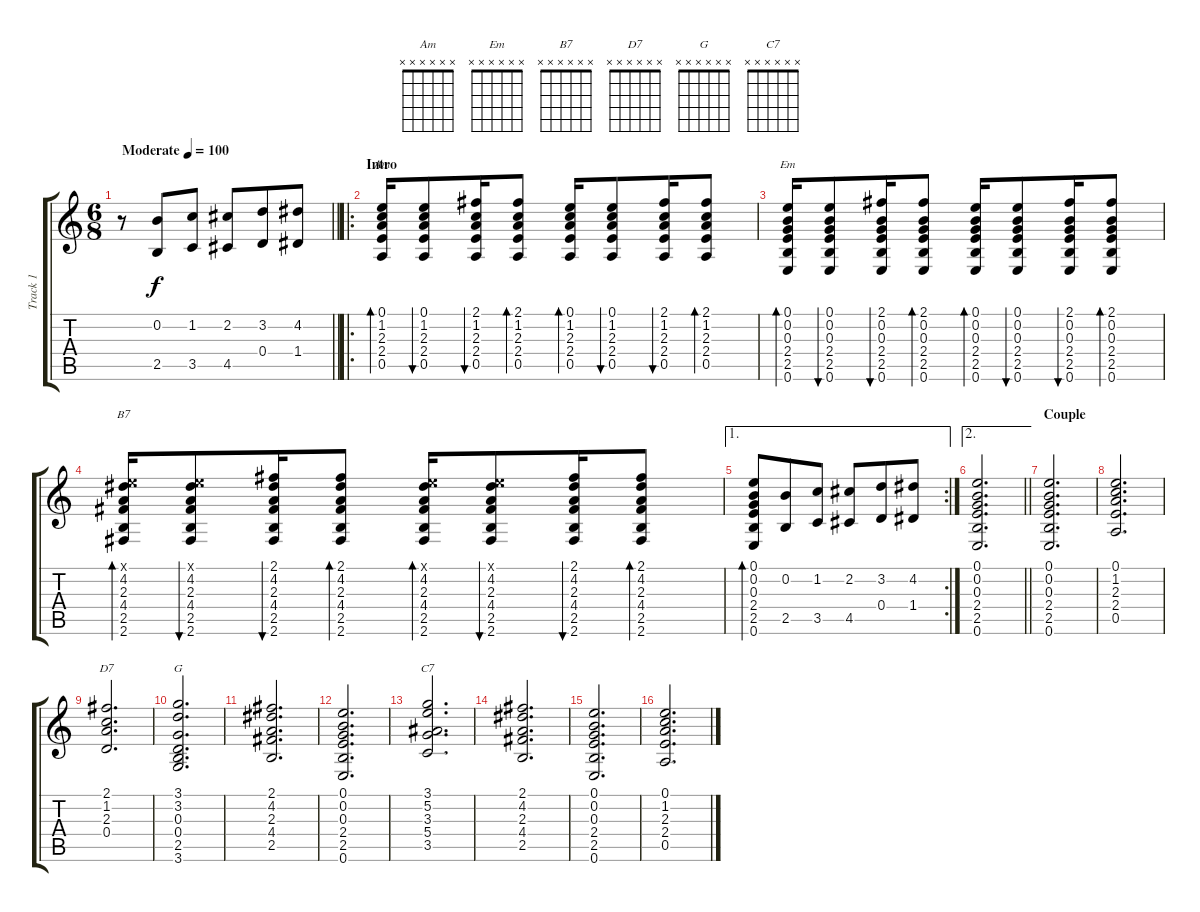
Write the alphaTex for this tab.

\track ("Track 1" "Track 1") {instrument acousticguitarsteel}
\staff {score tabs}
\tuning (E4 B3 G3 D3 A2 E2) {hide}
\chord ("Am" x x x x x x)
\chord ("Em" x x x x x x)
\chord ("B7" x x x x x x)
\chord ("D7" x x x x x x)
\chord ("G" x x x x x x)
\chord ("C7" x x x x x x)
\ts (6 8)
\tempo (100 "Moderate")
\clef g2
\barLineRight lightlight
\ks c
r.8{dy f instrument acousticguitarsteel} (0.2 2.5).8 (1.2 3.5).8 (2.2 4.5).8 (3.2 0.4).8 (4.2 1.4).8 |
\ro
\section ("" "Intro")
(0.1 1.2 2.3 2.4 0.5).16{bd 30 ch "Am"} (0.1 1.2 2.3 2.4 0.5).8{bu 30} (2.1 1.2 2.3 2.4 0.5).16{bu 30} (2.1 1.2 2.3 2.4 0.5).8{bd 30} (0.1 1.2 2.3 2.4 0.5).16{bd 30} (0.1 1.2 2.3 2.4 0.5).8{bu 30} (2.1 1.2 2.3 2.4 0.5).16{bu 30} (2.1 1.2 2.3 2.4 0.5).8{bd 30} |
(0.1 0.2 0.3 2.4 2.5 0.6).16{bd 30 ch "Em"} (0.1 0.2 0.3 2.4 2.5 0.6).8{bu 30} (2.1 0.2 0.3 2.4 2.5 0.6).16{bu 30} (2.1 0.2 0.3 2.4 2.5 0.6).8{bd 30} (0.1 0.2 0.3 2.4 2.5 0.6).16{bd 30} (0.1 0.2 0.3 2.4 2.5 0.6).8{bu 30} (2.1 0.2 0.3 2.4 2.5 0.6).16{bu 30} (2.1 0.2 0.3 2.4 2.5 0.6).8{bd 30} |
(0.1{x} 4.2 2.3 4.4 2.5 2.6).16{bd 30 ch "B7"} (0.1{x} 4.2 2.3 4.4 2.5 2.6).8{bu 30} (2.1 4.2 2.3 4.4 2.5 2.6).16{bu 30} (2.1 4.2 2.3 4.4 2.5 2.6).8{bd 30} (0.1{x} 4.2 2.3 4.4 2.5 2.6).16{bd 30} (0.1{x} 4.2 2.3 4.4 2.5 2.6).8{bu 30} (2.1 4.2 2.3 4.4 2.5 2.6).16{bu 30} (2.1 4.2 2.3 4.4 2.5 2.6).8{bd 30} |
\ae 1
\rc 2
(0.1 0.2 0.3 2.4 2.5 0.6).8{bd 30} (0.2 2.5).8 (1.2 3.5).8 (2.2 4.5).8 (3.2 0.4).8 (4.2 1.4).8 |
\ae 2
\barLineRight lightlight
(0.1 0.2 0.3 2.4 2.5 0.6).2{d} |
\section ("" "Couple")
(0.1 0.2 0.3 2.4 2.5 0.6).2{d} |
(0.1 1.2 2.3 2.4 0.5).2{d} |
(2.1 1.2 2.3 0.4).2{d ch "D7"} |
(3.1 3.2 0.3 0.4 2.5 3.6).2{d ch "G"} |
(2.1 4.2 2.3 4.4 2.5).2{d} |
(0.1 0.2 0.3 2.4 2.5 0.6).2{d} |
(3.1 5.2 3.3 5.4 3.5).2{d ch "C7"} |
(2.1 4.2 2.3 4.4 2.5).2{d} |
(0.1 0.2 0.3 2.4 2.5 0.6).2{d} |
(0.1 1.2 2.3 2.4 0.5).2{d}
